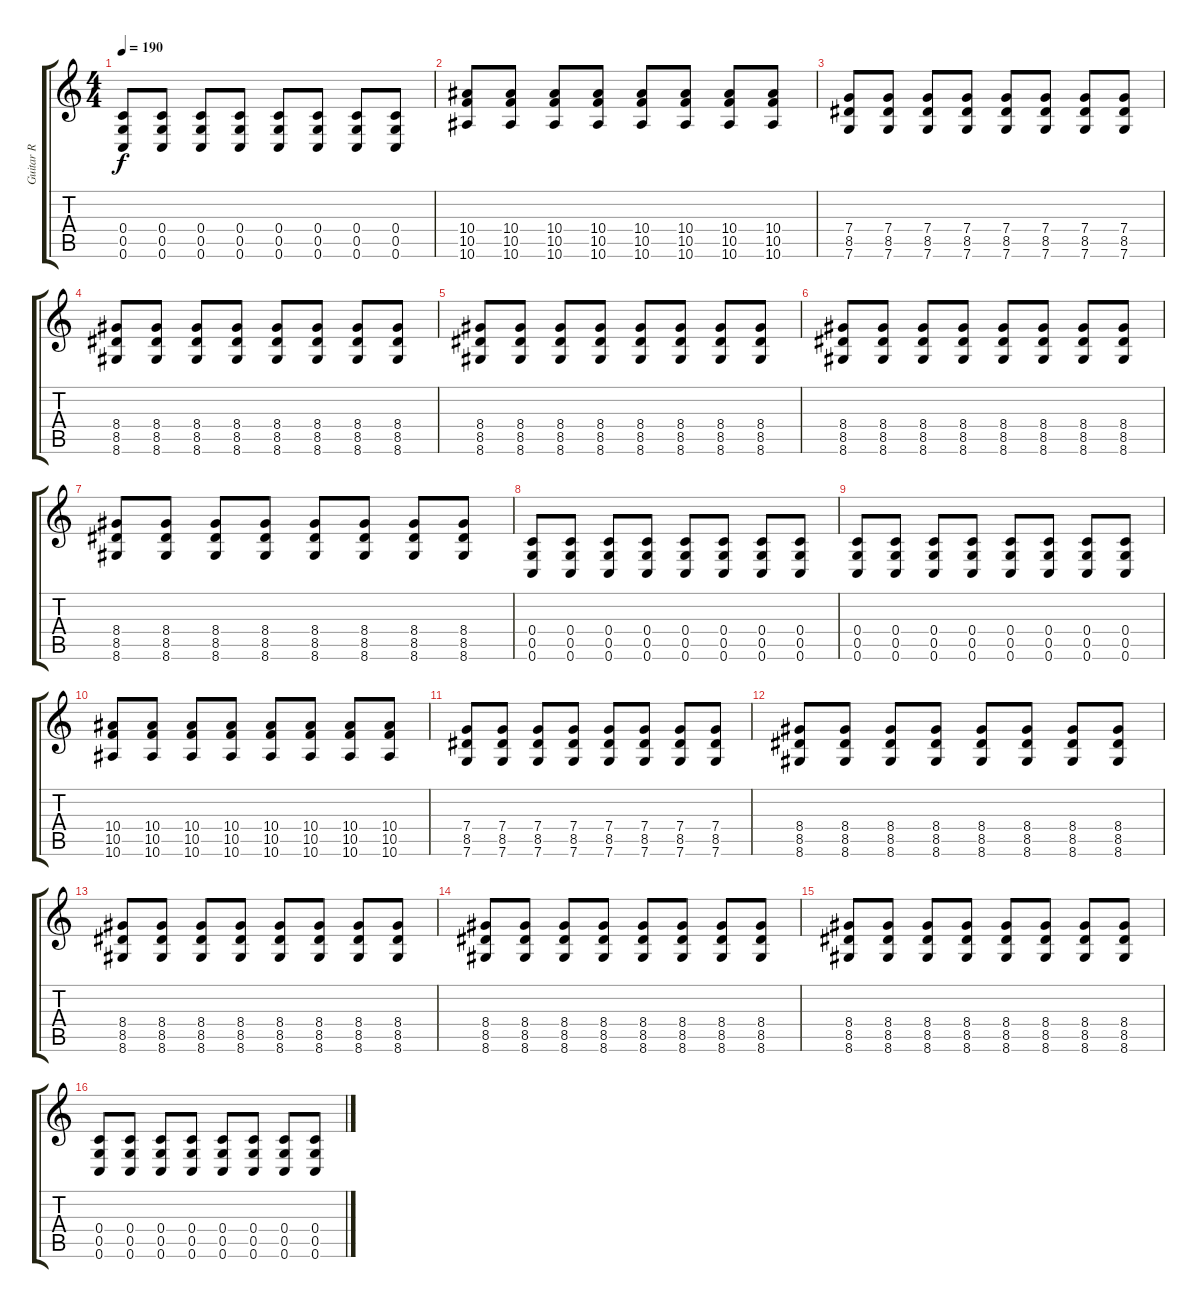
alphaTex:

\track ("Guitar R" "Guitar R") {instrument distortionguitar}
\staff {score tabs}
\tuning (D4 A3 F3 C3 G2 C2) {hide}
\ts (4 4)
\tempo 190
\clef g2
\ks c
(0.4 0.5 0.6).8{dy f} (0.4 0.5 0.6).8 (0.4 0.5 0.6).8 (0.4 0.5 0.6).8 (0.4 0.5 0.6).8 (0.4 0.5 0.6).8 (0.4 0.5 0.6).8 (0.4 0.5 0.6).8 |
(10.4 10.5 10.6).8 (10.4 10.5 10.6).8 (10.4 10.5 10.6).8 (10.4 10.5 10.6).8 (10.4 10.5 10.6).8 (10.4 10.5 10.6).8 (10.4 10.5 10.6).8 (10.4 10.5 10.6).8 |
(7.4 8.5 7.6).8 (7.4 8.5 7.6).8 (7.4 8.5 7.6).8 (7.4 8.5 7.6).8 (7.4 8.5 7.6).8 (7.4 8.5 7.6).8 (7.4 8.5 7.6).8 (7.4 8.5 7.6).8 |
(8.4 8.5 8.6).8 (8.4 8.5 8.6).8 (8.4 8.5 8.6).8 (8.4 8.5 8.6).8 (8.4 8.5 8.6).8 (8.4 8.5 8.6).8 (8.4 8.5 8.6).8 (8.4 8.5 8.6).8 |
(8.4 8.5 8.6).8 (8.4 8.5 8.6).8 (8.4 8.5 8.6).8 (8.4 8.5 8.6).8 (8.4 8.5 8.6).8 (8.4 8.5 8.6).8 (8.4 8.5 8.6).8 (8.4 8.5 8.6).8 |
(8.4 8.5 8.6).8 (8.4 8.5 8.6).8 (8.4 8.5 8.6).8 (8.4 8.5 8.6).8 (8.4 8.5 8.6).8 (8.4 8.5 8.6).8 (8.4 8.5 8.6).8 (8.4 8.5 8.6).8 |
(8.4 8.5 8.6).8 (8.4 8.5 8.6).8 (8.4 8.5 8.6).8 (8.4 8.5 8.6).8 (8.4 8.5 8.6).8 (8.4 8.5 8.6).8 (8.4 8.5 8.6).8 (8.4 8.5 8.6).8 |
(0.4 0.5 0.6).8 (0.4 0.5 0.6).8 (0.4 0.5 0.6).8 (0.4 0.5 0.6).8 (0.4 0.5 0.6).8 (0.4 0.5 0.6).8 (0.4 0.5 0.6).8 (0.4 0.5 0.6).8 |
(0.4 0.5 0.6).8 (0.4 0.5 0.6).8 (0.4 0.5 0.6).8 (0.4 0.5 0.6).8 (0.4 0.5 0.6).8 (0.4 0.5 0.6).8 (0.4 0.5 0.6).8 (0.4 0.5 0.6).8 |
(10.4 10.5 10.6).8 (10.4 10.5 10.6).8 (10.4 10.5 10.6).8 (10.4 10.5 10.6).8 (10.4 10.5 10.6).8 (10.4 10.5 10.6).8 (10.4 10.5 10.6).8 (10.4 10.5 10.6).8 |
(7.4 8.5 7.6).8 (7.4 8.5 7.6).8 (7.4 8.5 7.6).8 (7.4 8.5 7.6).8 (7.4 8.5 7.6).8 (7.4 8.5 7.6).8 (7.4 8.5 7.6).8 (7.4 8.5 7.6).8 |
(8.4 8.5 8.6).8 (8.4 8.5 8.6).8 (8.4 8.5 8.6).8 (8.4 8.5 8.6).8 (8.4 8.5 8.6).8 (8.4 8.5 8.6).8 (8.4 8.5 8.6).8 (8.4 8.5 8.6).8 |
(8.4 8.5 8.6).8 (8.4 8.5 8.6).8 (8.4 8.5 8.6).8 (8.4 8.5 8.6).8 (8.4 8.5 8.6).8 (8.4 8.5 8.6).8 (8.4 8.5 8.6).8 (8.4 8.5 8.6).8 |
(8.4 8.5 8.6).8 (8.4 8.5 8.6).8 (8.4 8.5 8.6).8 (8.4 8.5 8.6).8 (8.4 8.5 8.6).8 (8.4 8.5 8.6).8 (8.4 8.5 8.6).8 (8.4 8.5 8.6).8 |
(8.4 8.5 8.6).8 (8.4 8.5 8.6).8 (8.4 8.5 8.6).8 (8.4 8.5 8.6).8 (8.4 8.5 8.6).8 (8.4 8.5 8.6).8 (8.4 8.5 8.6).8 (8.4 8.5 8.6).8 |
(0.4 0.5 0.6).8 (0.4 0.5 0.6).8 (0.4 0.5 0.6).8 (0.4 0.5 0.6).8 (0.4 0.5 0.6).8 (0.4 0.5 0.6).8 (0.4 0.5 0.6).8 (0.4 0.5 0.6).8
